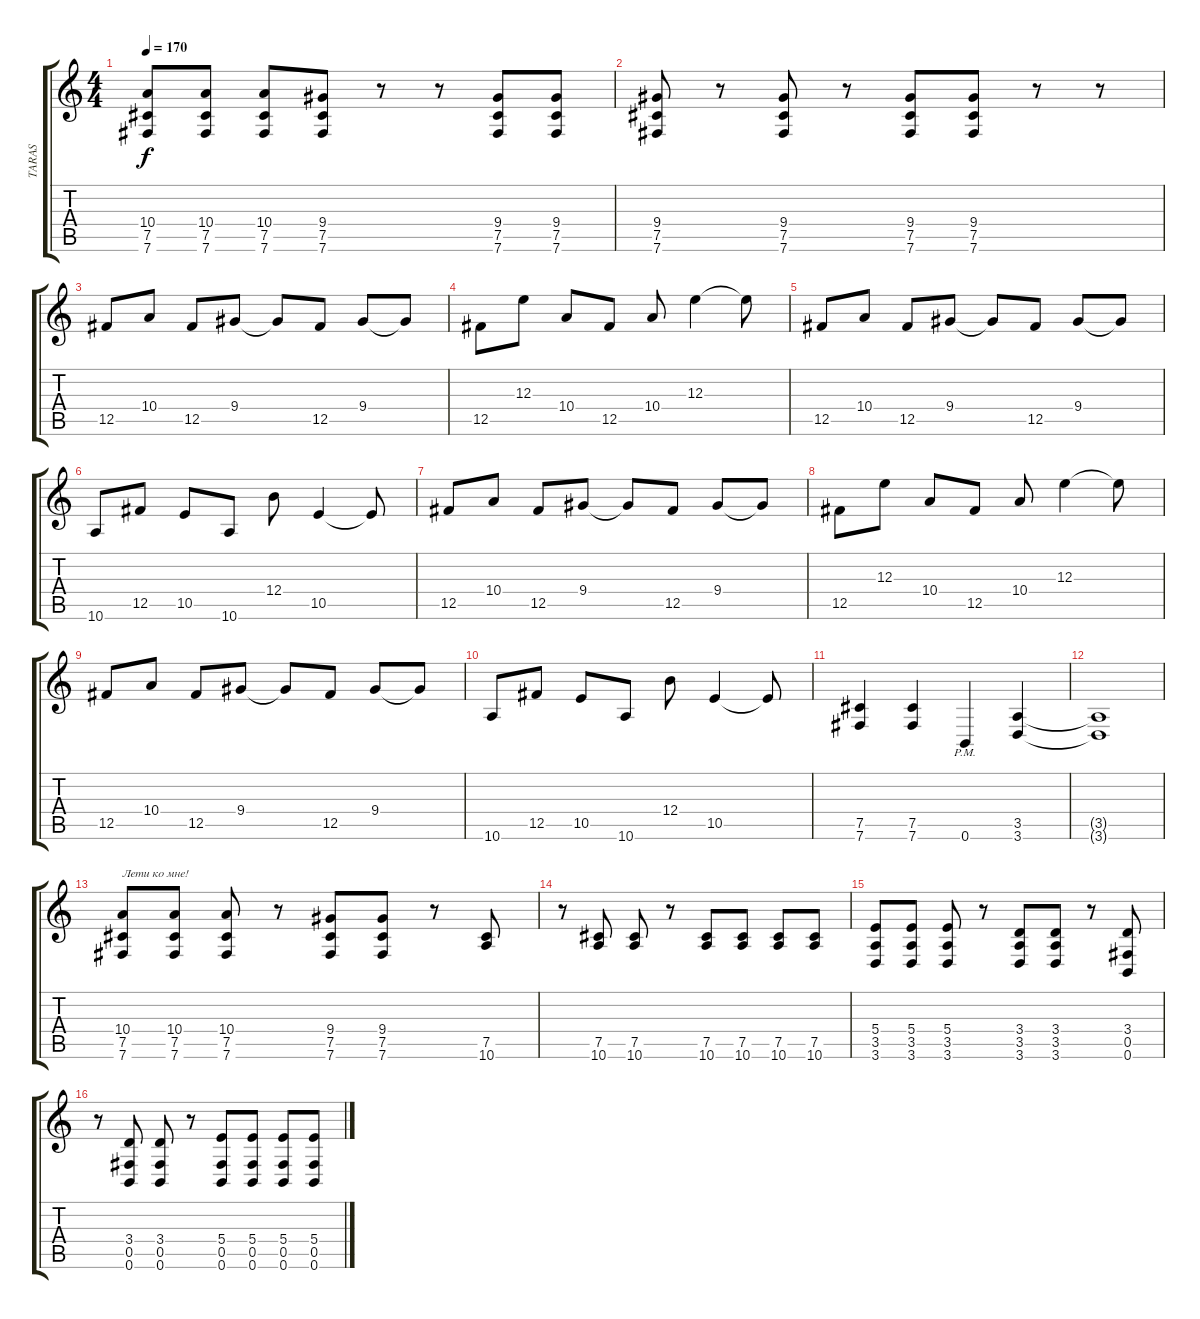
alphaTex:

\track ("TARAS" "TARAS") {instrument overdrivenguitar}
\staff {score tabs}
\tuning (Db4 Ab3 E3 B2 Gb2 B1) {hide}
\ts (4 4)
\tempo 170
\clef g2
\ks c
(10.4 7.5 7.6).8{dy f} (10.4 7.5 7.6).8 (10.4 7.5 7.6).8 (9.4 7.5 7.6).8 r.8 r.8 (9.4 7.5 7.6).8 (9.4 7.5 7.6).8 |
(9.4 7.5 7.6).8 r.8 (9.4 7.5 7.6).8 r.8 (9.4 7.5 7.6).8 (9.4 7.5 7.6).8 r.8 r.8 |
12.5.8{instrument acousticguitarsteel} 10.4.8 12.5.8 9.4.8 9.4{t}.8 12.5.8 9.4.8 9.4{t}.8 |
12.5.8 12.3.8 10.4.8 12.5.8 10.4.8 12.3.4 12.3{t}.8 |
12.5.8 10.4.8 12.5.8 9.4.8 9.4{t}.8 12.5.8 9.4.8 9.4{t}.8 |
10.6.8 12.5.8 10.5.8 10.6.8 12.4.8 10.5.4 10.5{t}.8 |
12.5.8 10.4.8 12.5.8 9.4.8 9.4{t}.8 12.5.8 9.4.8 9.4{t}.8 |
12.5.8 12.3.8 10.4.8 12.5.8 10.4.8 12.3.4 12.3{t}.8 |
12.5.8 10.4.8 12.5.8 9.4.8 9.4{t}.8 12.5.8 9.4.8 9.4{t}.8 |
10.6.8 12.5.8 10.5.8 10.6.8 12.4.8 10.5.4 10.5{t}.8 |
(7.5 7.6).4{instrument overdrivenguitar} (7.5 7.6).4 0.6{pm}.4 (3.5 3.6).4 |
(3.5{t} 3.6{t}).1 |
(10.4 7.5 7.6).8{txt "Лети ко мне!"} (10.4 7.5 7.6).8 (10.4 7.5 7.6).8 r.8 (9.4 7.5 7.6).8 (9.4 7.5 7.6).8 r.8 (7.5 10.6).8 |
r.8 (7.5 10.6).8 (7.5 10.6).8 r.8 (7.5 10.6).8 (7.5 10.6).8 (7.5 10.6).8 (7.5 10.6).8 |
(5.4 3.5 3.6).8 (5.4 3.5 3.6).8 (5.4 3.5 3.6).8 r.8 (3.4 3.5 3.6).8 (3.4 3.5 3.6).8 r.8 (3.4 0.5 0.6).8 |
r.8 (3.4 0.5 0.6).8 (3.4 0.5 0.6).8 r.8 (5.4 0.5 0.6).8 (5.4 0.5 0.6).8 (5.4 0.5 0.6).8 (5.4 0.5 0.6).8
